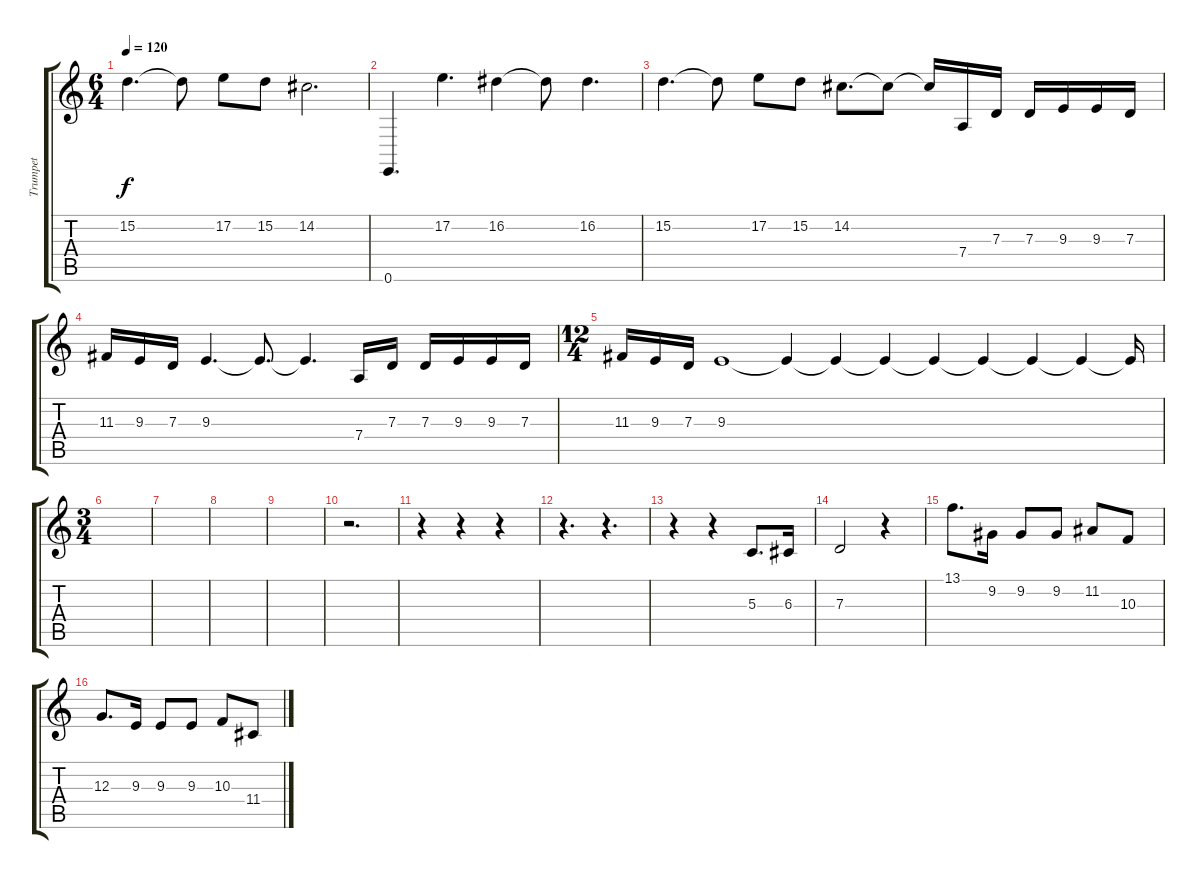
\track ("Trumpet" "Trumpet") {instrument trumpet}
\staff {score tabs}
\tuning (E4 B3 G3 D3 A2 E2) {hide}
\ts (6 4)
\tempo 120
\clef g2
\ks c
15.2.4{d dy f} 15.2{t}.8 17.2.8 15.2.8 14.2.2{d} |
0.6.4{d} 17.2.4{d} 16.2.4 16.2{t}.8 16.2.4{d} |
15.2.4{d} 15.2{t}.8 17.2.8 15.2.8 14.2.8{d} 14.2{t}.8 14.2{t}.16 7.4.16 7.3.16 7.3.16 9.3.16 9.3.16 7.3.16 |
11.3.16 9.3.16 7.3.16 9.3.4{d} 9.3{t}.8{d} 9.3{t}.4{d} 7.4.16 7.3.16 7.3.16 9.3.16 9.3.16 7.3.16 |
\ts (12 4)
11.3.16 9.3.16 7.3.16 9.3.1 9.3{t}.4 9.3{t}.4 9.3{t}.4 9.3{t}.4 9.3{t}.4 9.3{t}.4 9.3{t}.4 9.3{t}.16 |
\ts (3 4)
|
|
|
|
r.2{d} |
r.4 r.4 r.4 |
r.4{d} r.4{d} |
r.4 r.4 5.3.8{d} 6.3.16 |
7.3.2 r.4 |
13.1.8{d} 9.2.16 9.2.8 9.2.8 11.2.8 10.3.8 |
12.3.8{d} 9.3.16 9.3.8 9.3.8 10.3.8 11.4.8
